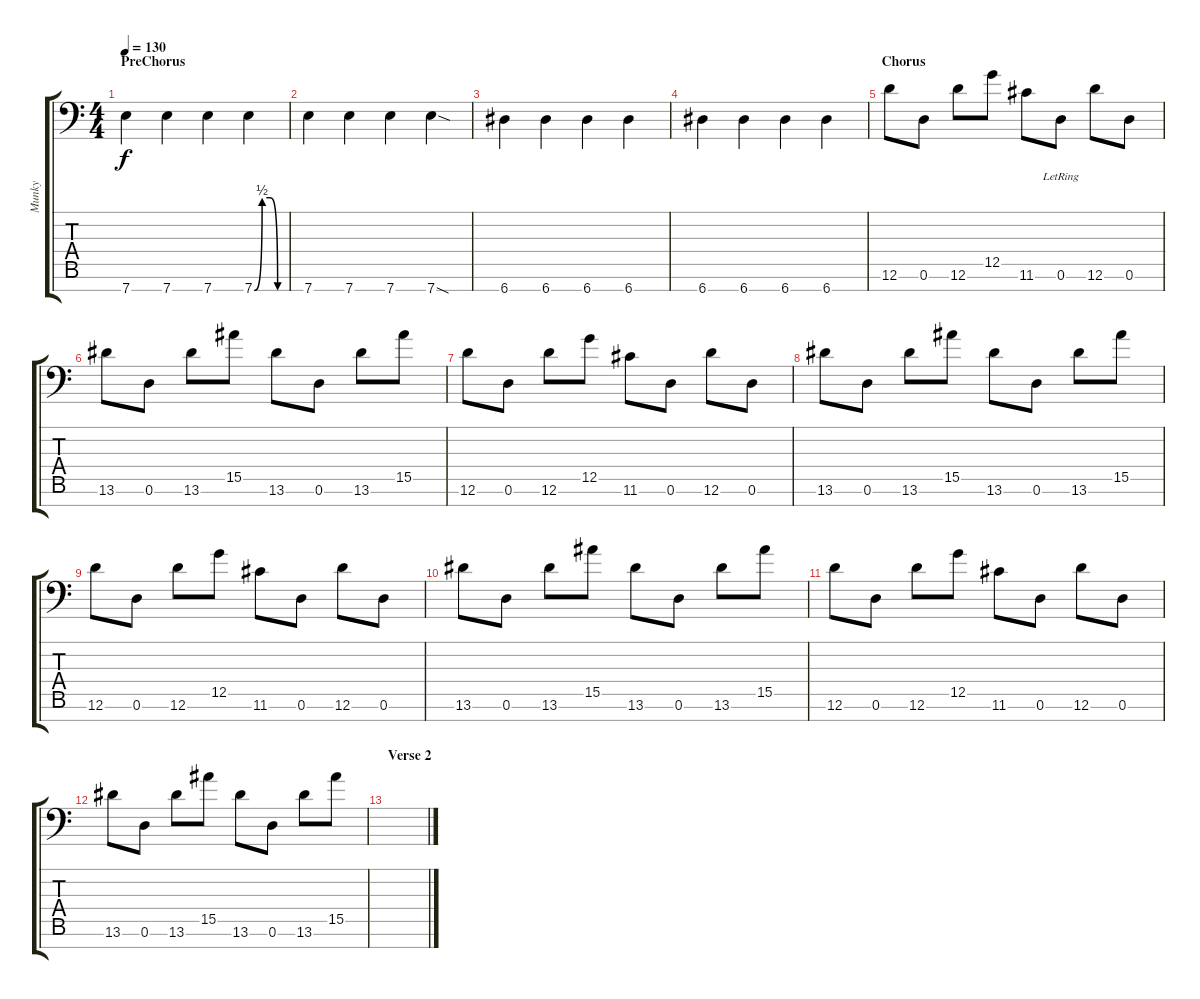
\track ("Munky" "Munky") {instrument distortionguitar}
\staff {score tabs}
\tuning (D4 A3 F3 C3 G2 D2 A1) {hide}
\ts (4 4)
\section ("" "PreChorus")
\tempo 130
\clef f4
\ks c
7.7.4{dy f volume 16 instrument electricguitarjazz} 7.7.4 7.7.4 7.7{be (custom 0 0 15 2 30 2 45 0 60 0)}.4 |
7.7.4 7.7.4 7.7.4 7.7{sod}.4 |
6.7.4 6.7.4 6.7.4 6.7.4 |
6.7.4 6.7.4 6.7.4 6.7.4 |
\section ("" "Chorus")
12.6.8{instrument distortionguitar} 0.6.8 12.6.8 12.5.8 11.6.8 0.6{lr}.8 12.6.8 0.6.8 |
13.6.8 0.6.8 13.6.8 15.5.8 13.6.8 0.6.8 13.6.8 15.5.8 |
12.6.8{instrument distortionguitar} 0.6.8 12.6.8 12.5.8 11.6.8 0.6.8 12.6.8 0.6.8 |
13.6.8 0.6.8 13.6.8 15.5.8 13.6.8 0.6.8 13.6.8 15.5.8 |
12.6.8{instrument distortionguitar} 0.6.8 12.6.8 12.5.8 11.6.8 0.6.8 12.6.8 0.6.8 |
13.6.8 0.6.8 13.6.8 15.5.8 13.6.8 0.6.8 13.6.8 15.5.8 |
12.6.8{instrument distortionguitar} 0.6.8 12.6.8 12.5.8 11.6.8 0.6.8 12.6.8 0.6.8 |
13.6.8 0.6.8 13.6.8 15.5.8 13.6.8 0.6.8 13.6.8 15.5.8 |
\section ("" "Verse 2")
